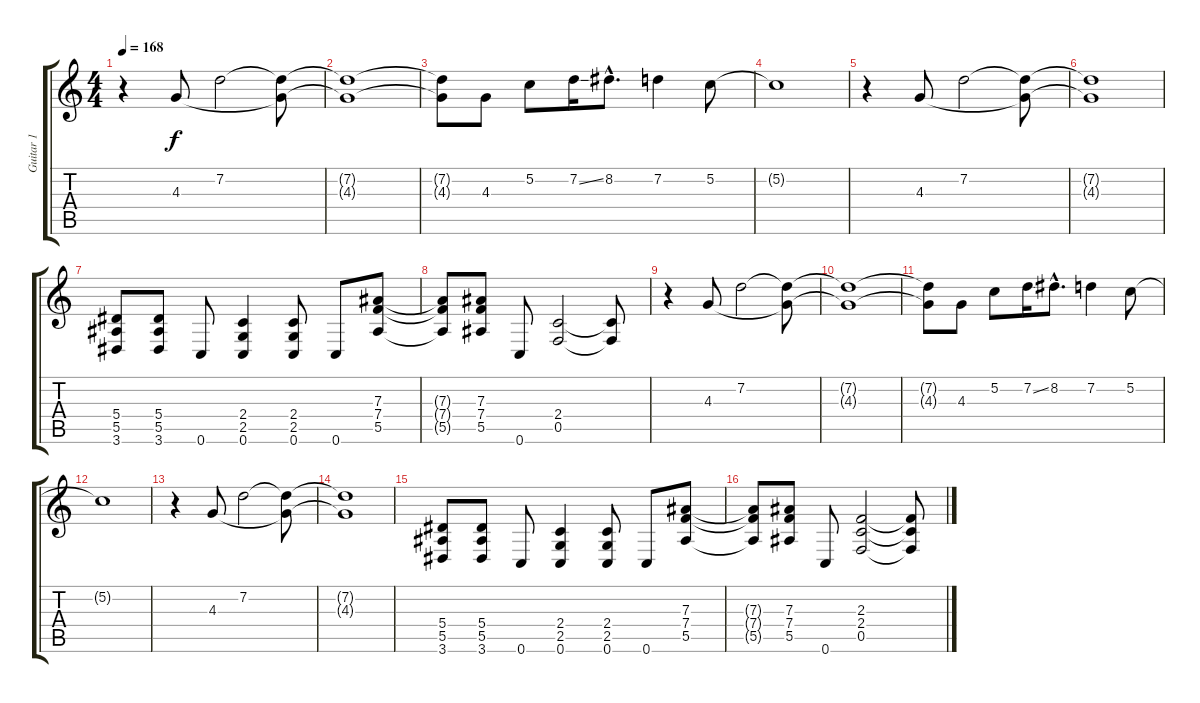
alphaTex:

\track ("Guitar 1" "Guitar 1") {instrument distortionguitar}
\staff {score tabs}
\tuning (C4 G3 Eb3 Bb2 F2 C2) {hide}
\ts (4 4)
\tempo 168
\clef g2
\ks c
r.4{dy f} 4.3.8 7.2.2 (7.2{t} 4.3{t}).8 |
(7.2{t} 4.3{t}).1 |
(7.2{t} 4.3{t}).8 4.3.8 5.2.8 7.2{ss}.16 8.2{hac}.8{d} 7.2.4 5.2.8 |
5.2{t}.1 |
r.4 4.3.8 7.2.2 (7.2{t} 4.3{t}).8 |
(7.2{t} 4.3{t}).1 |
(5.4 5.5 3.6).8 (5.4 5.5 3.6).8 0.6.8 (2.4 2.5 0.6).4 (2.4 2.5 0.6).8 0.6.8 (7.3 7.4 5.5).8 |
(7.3{t} 7.4{t} 5.5{t}).8 (7.3 7.4 5.5).8 0.6.8 (2.4 0.5).2 (2.4{t} 0.5{t}).8 |
r.4 4.3.8 7.2.2 (7.2{t} 4.3{t}).8 |
(7.2{t} 4.3{t}).1 |
(7.2{t} 4.3{t}).8 4.3.8 5.2.8 7.2{ss}.16 8.2{hac}.8{d} 7.2.4 5.2.8 |
5.2{t}.1 |
r.4 4.3.8 7.2.2 (7.2{t} 4.3{t}).8 |
(7.2{t} 4.3{t}).1 |
(5.4 5.5 3.6).8 (5.4 5.5 3.6).8 0.6.8 (2.4 2.5 0.6).4 (2.4 2.5 0.6).8 0.6.8 (7.3 7.4 5.5).8 |
(7.3{t} 7.4{t} 5.5{t}).8 (7.3 7.4 5.5).8 0.6.8 (2.3 2.4 0.5).2 (2.3{t} 2.4{t} 0.5{t}).8
